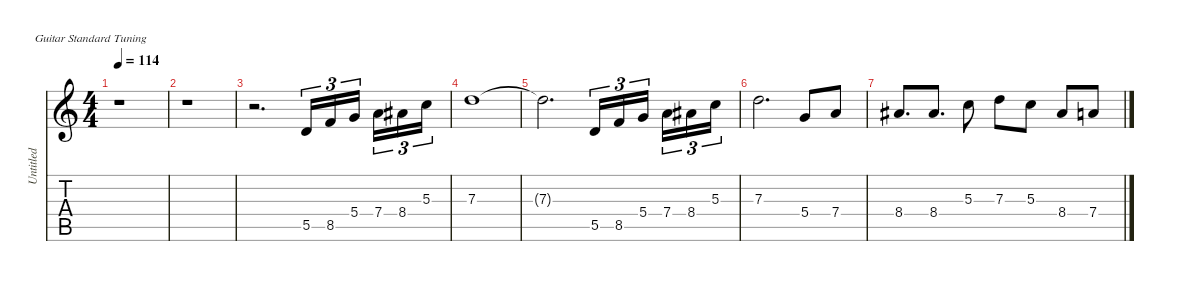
\defaultSystemsLayout 4
\hideDynamics
\bracketExtendMode nobrackets
\track ("Untitled" "Untitled") {instrument acousticguitarnylon}
\staff {score tabs}
\tuning (E4 B3 G3 D3 A2 E2)
\ts (4 4)
\tempo 114
\clef g2
\ks c
r.1{dy mf beam Down} |
r.1{beam Down} |
r.2{d beam Down} 5.5.16{tu (3 2) beam Up} 8.5.16{tu (3 2) beam Up} 5.4.16{tu (3 2) beam Up} 7.4.16{tu (3 2) beam Down} 8.4{acc #}.16{tu (3 2) beam Down} 5.3.16{tu (3 2) beam Down} |
7.3.1{beam Down} |
7.3{t}.2{d beam Down} 5.5.16{tu (3 2) beam Up} 8.5.16{tu (3 2) beam Up} 5.4.16{tu (3 2) beam Up} 7.4.16{tu (3 2) beam Down} 8.4{acc #}.16{tu (3 2) beam Down} 5.3.16{tu (3 2) beam Down} |
7.3.2{d beam Down} 5.4.8{beam Up} 7.4.8{beam Up} |
8.4{acc #}.8{d beam Up} 8.4{acc #}.8{d beam Up} 5.3.8{beam Down} 7.3.8{beam Down} 5.3.8{beam Down} 8.4{acc #}.8{beam Up} 7.4.8{beam Up}
